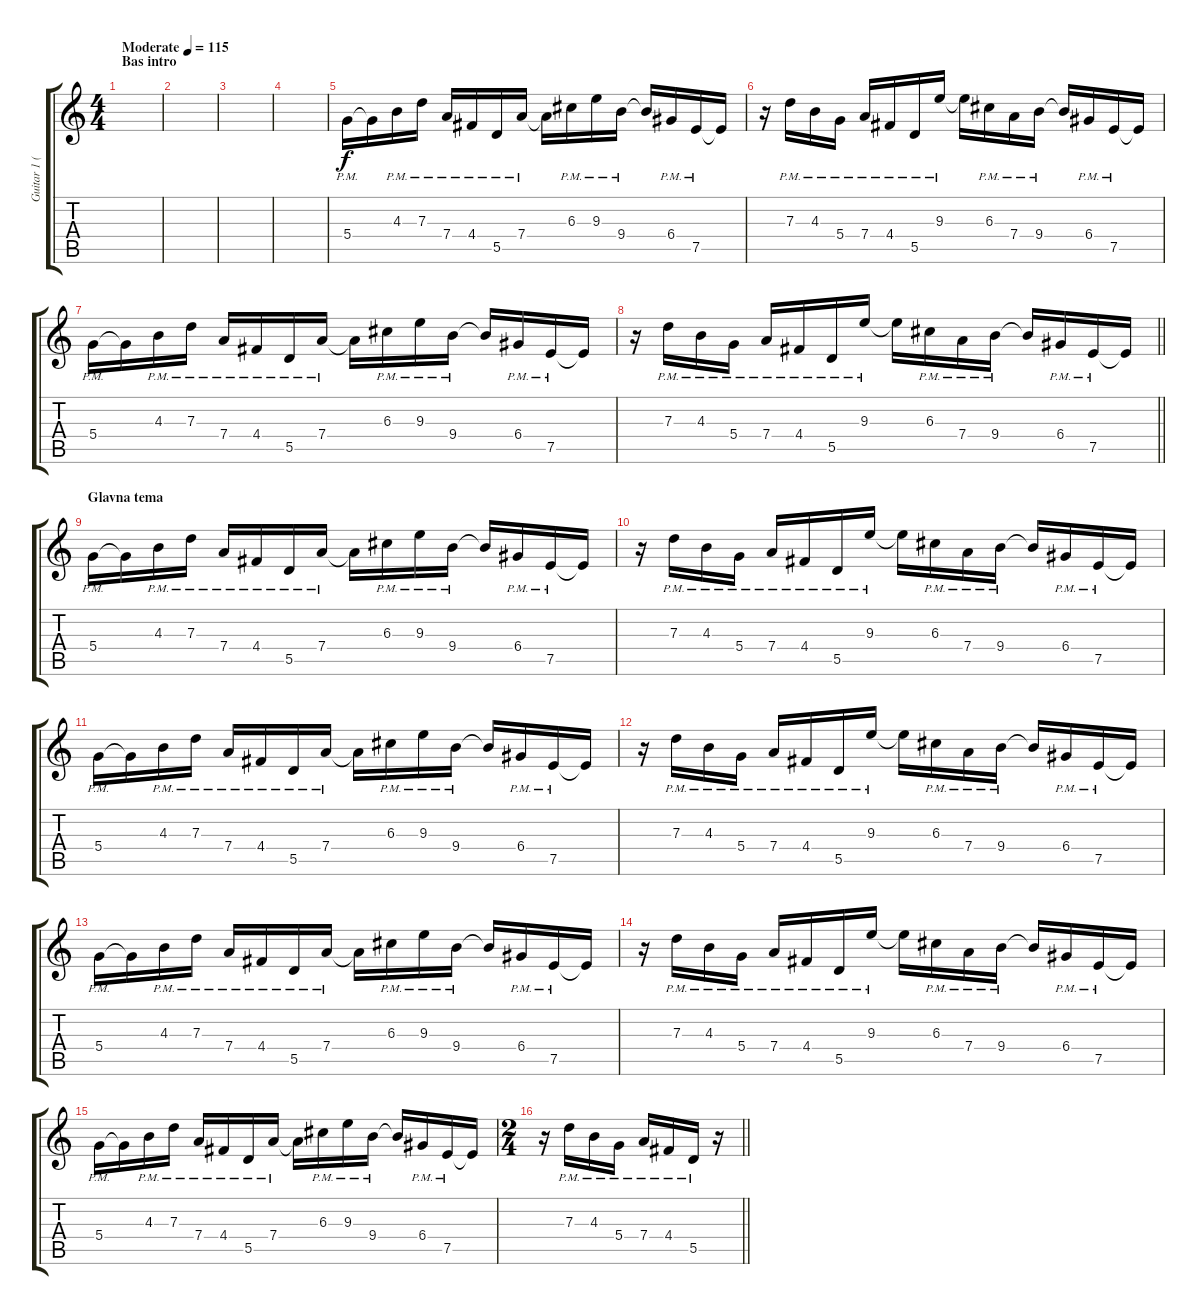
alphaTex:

\track ("Guitar 1 (Vlatko Stefanovski)" "Guitar 1 (") {instrument overdrivenguitar}
\staff {score tabs}
\tuning (E4 B3 G3 D3 A2 E2) {hide}
\ts (4 4)
\section ("" "Bas intro")
\tempo (115 "Moderate")
\clef g2
\ks c
|
|
|
|
5.4{pm}.16 5.4{t}.16 4.3{pm}.16 7.3{pm}.16 7.4{pm}.16 4.4{pm}.16 5.5{pm}.16 7.4{pm}.16 7.4{t}.16 6.3{pm}.16 9.3{pm}.16 9.4{pm}.16 9.4{t}.16 6.4{pm}.16 7.5{pm}.16 7.5{t}.16 |
r.16 7.3{pm}.16 4.3{pm}.16 5.4{pm}.16 7.4{pm}.16 4.4{pm}.16 5.5{pm}.16 9.3{pm}.16 9.3{t}.16 6.3{pm}.16 7.4{pm}.16 9.4{pm}.16 9.4{t}.16 6.4{pm}.16 7.5{pm}.16 7.5{t}.16 |
5.4{pm}.16 5.4{t}.16 4.3{pm}.16 7.3{pm}.16 7.4{pm}.16 4.4{pm}.16 5.5{pm}.16 7.4{pm}.16 7.4{t}.16 6.3{pm}.16 9.3{pm}.16 9.4{pm}.16 9.4{t}.16 6.4{pm}.16 7.5{pm}.16 7.5{t}.16 |
\barLineRight lightlight
r.16 7.3{pm}.16 4.3{pm}.16 5.4{pm}.16 7.4{pm}.16 4.4{pm}.16 5.5{pm}.16 9.3{pm}.16 9.3{t}.16 6.3{pm}.16 7.4{pm}.16 9.4{pm}.16 9.4{t}.16 6.4{pm}.16 7.5{pm}.16 7.5{t}.16 |
\section ("" "Glavna tema")
5.4{pm}.16 5.4{t}.16 4.3{pm}.16 7.3{pm}.16 7.4{pm}.16 4.4{pm}.16 5.5{pm}.16 7.4{pm}.16 7.4{t}.16 6.3{pm}.16 9.3{pm}.16 9.4{pm}.16 9.4{t}.16 6.4{pm}.16 7.5{pm}.16 7.5{t}.16 |
r.16 7.3{pm}.16 4.3{pm}.16 5.4{pm}.16 7.4{pm}.16 4.4{pm}.16 5.5{pm}.16 9.3{pm}.16 9.3{t}.16 6.3{pm}.16 7.4{pm}.16 9.4{pm}.16 9.4{t}.16 6.4{pm}.16 7.5{pm}.16 7.5{t}.16 |
5.4{pm}.16 5.4{t}.16 4.3{pm}.16 7.3{pm}.16 7.4{pm}.16 4.4{pm}.16 5.5{pm}.16 7.4{pm}.16 7.4{t}.16 6.3{pm}.16 9.3{pm}.16 9.4{pm}.16 9.4{t}.16 6.4{pm}.16 7.5{pm}.16 7.5{t}.16 |
r.16 7.3{pm}.16 4.3{pm}.16 5.4{pm}.16 7.4{pm}.16 4.4{pm}.16 5.5{pm}.16 9.3{pm}.16 9.3{t}.16 6.3{pm}.16 7.4{pm}.16 9.4{pm}.16 9.4{t}.16 6.4{pm}.16 7.5{pm}.16 7.5{t}.16 |
5.4{pm}.16 5.4{t}.16 4.3{pm}.16 7.3{pm}.16 7.4{pm}.16 4.4{pm}.16 5.5{pm}.16 7.4{pm}.16 7.4{t}.16 6.3{pm}.16 9.3{pm}.16 9.4{pm}.16 9.4{t}.16 6.4{pm}.16 7.5{pm}.16 7.5{t}.16 |
r.16 7.3{pm}.16 4.3{pm}.16 5.4{pm}.16 7.4{pm}.16 4.4{pm}.16 5.5{pm}.16 9.3{pm}.16 9.3{t}.16 6.3{pm}.16 7.4{pm}.16 9.4{pm}.16 9.4{t}.16 6.4{pm}.16 7.5{pm}.16 7.5{t}.16 |
5.4{pm}.16 5.4{t}.16 4.3{pm}.16 7.3{pm}.16 7.4{pm}.16 4.4{pm}.16 5.5{pm}.16 7.4{pm}.16 7.4{t}.16 6.3{pm}.16 9.3{pm}.16 9.4{pm}.16 9.4{t}.16 6.4{pm}.16 7.5{pm}.16 7.5{t}.16 |
\ts (2 4)
\barLineRight lightlight
r.16 7.3{pm}.16 4.3{pm}.16 5.4{pm}.16 7.4{pm}.16 4.4{pm}.16 5.5{pm}.16 r.16
